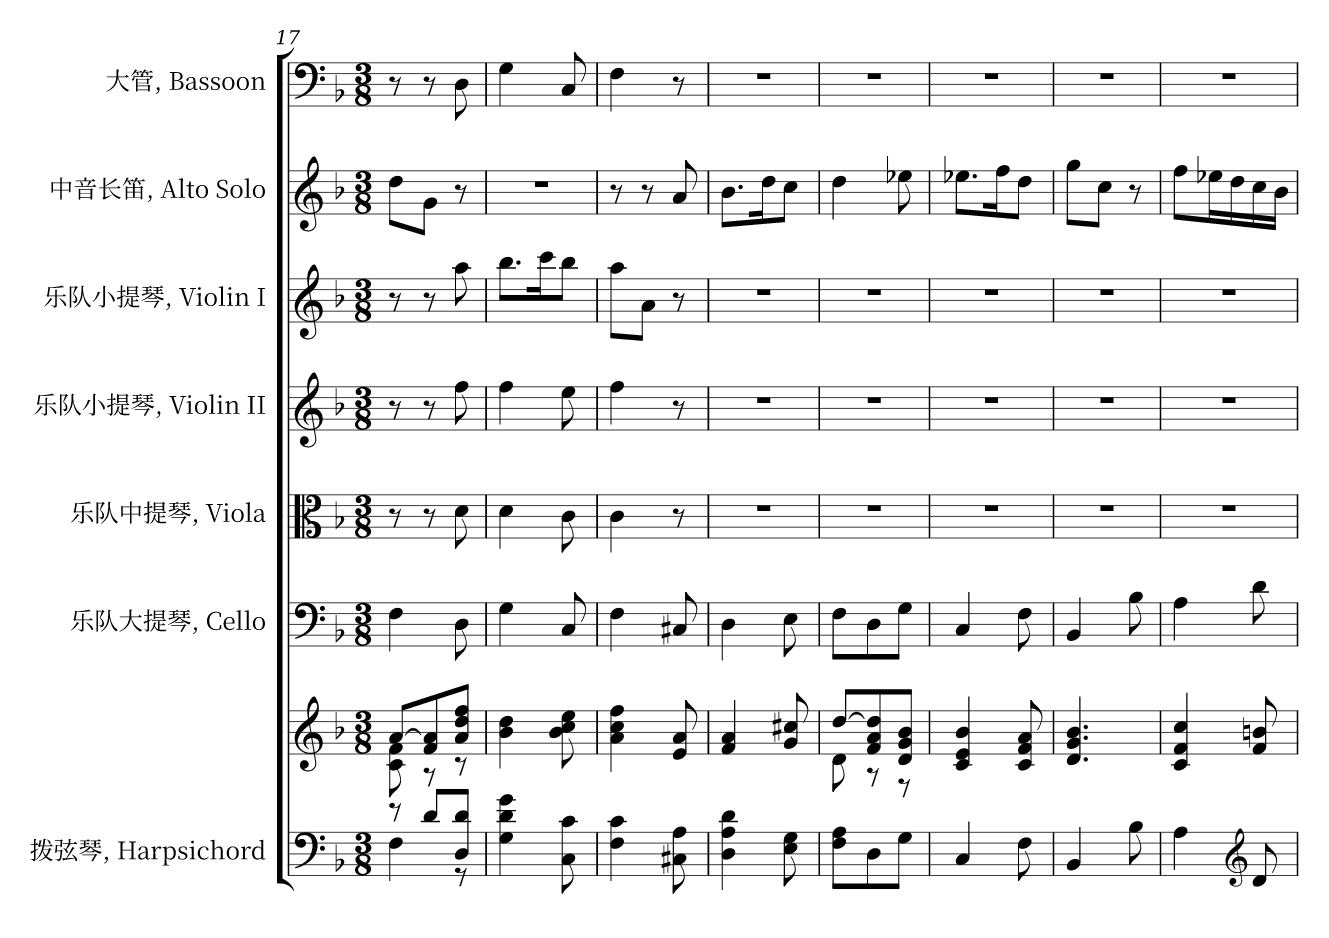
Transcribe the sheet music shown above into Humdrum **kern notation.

**kern	**kern	**kern	**kern	**kern	**kern	**kern	**kern
*part7	*part7	*part6	*part5	*part4	*part3	*part2	*part1
*staff8	*staff7	*staff6	*staff5	*staff4	*staff3	*staff2	*staff1
*I"拨弦琴, Harpsichord	*	*I"乐队大提琴, Cello	*I"乐队中提琴, Viola	*I"乐队小提琴, Violin II	*I"乐队小提琴, Violin I	*I"中音长笛, Alto Solo	*I"大管, Bassoon
*I'Hch.	*	*	*	*	*	*	*I'Bsn.
*clefF4	*clefG2	*clefF4	*clefC3	*clefG2	*clefG2	*clefG2	*clefF4
*	*	*	*	*	*	*ITrd3c5	*
*k[b-]	*k[b-]	*k[b-]	*k[b-]	*k[b-]	*k[b-]	*k[]	*k[b-]
*M3/8	*M3/8	*M3/8	*M3/8	*M3/8	*M3/8	*M3/8	*M3/8
=17	=17	=17	=17	=17	=17	=17	=17
*^	*^	*	*	*	*	*	*
8r	4F\	[8a/L	8c\ 8f\	4F\	8r	8r	8r	8a\L	8r
8d/L	.	8f/ 8a/]	8r	.	8r	8r	8r	8d\J	8r
8D/ 8d/J	8r	8a/ 8dd/ 8ff/J	8r	8D\	8d\	8ff\	8aa\	8r	8D\
*v	*v	*	*	*	*	*	*	*	*
*	*v	*v	*	*	*	*	*	*
=18	=18	=18	=18	=18	=18	=18	=18
4G\ 4d\ 4g\	4b-\ 4dd\	4G\	4d\	4ff\	8.bb-\L	4.r	4G\
.	.	.	.	.	16ccc\K	.	.
8C\ 8c\	8b-\ 8cc\ 8ee\	8C/	8c\	8ee\	8bb-\J	.	8C/
=19	=19	=19	=19	=19	=19	=19	=19
4F\ 4c\	4a\ 4cc\ 4ff\	4F\	4c\	4ff\	8aa\L	8r	4F\
.	.	.	.	.	8a\J	8r	.
8C#X\ 8A\	8e/ 8a/	8C#X/	8r	8r	8r	8e/	8r
=20	=20	=20	=20	=20	=20	=20	=20
4D\ 4A\ 4d\	4f/ 4a/	4D\	4.r	4.r	4.r	8.f\L	4.r
.	.	.	.	.	.	16a\K	.
8E\ 8G\	8g/ 8cc#X/	8E\	.	.	.	8g\J	.
!!LO:PB:g=z
=21	=21	=21	=21	=21	=21	=21	=21
*	*^	*	*	*	*	*	*
8F\ 8A\L	[8dd/L	8d\	8F\L	4.r	4.r	4.r	4a\	4.r
8D\	8f/ 8a/ 8dd/]	8r	8D\	.	.	.	.	.
8G\J	8d/ 8g/ 8b-/J	8r	8G\J	.	.	.	8b-X\	.
*	*v	*v	*	*	*	*	*	*
=22	=22	=22	=22	=22	=22	=22	=22
4C/	4c/ 4e/ 4b-/	4C/	4.r	4.r	4.r	8.b-X\L	4.r
.	.	.	.	.	.	16cc\K	.
8F\	8c/ 8f/ 8a/	8F\	.	.	.	8a\J	.
=23	=23	=23	=23	=23	=23	=23	=23
4BB-/	4.d/ 4.g/ 4.b-/	4BB-/	4.r	4.r	4.r	8dd\L	4.r
.	.	.	.	.	.	8g\J	.
8B-\	.	8B-\	.	.	.	8r	.
=24	=24	=24	=24	=24	=24	=24	=24
4A\	4c/ 4f/ 4cc/	4A\	4.r	4.r	4.r	8cc\L	4.r
.	.	.	.	.	.	16b-X\L	.
.	.	.	.	.	.	16a\	.
*clefG2	*	*	*	*	*	*	*
8d/	8f/ 8bn/	8d\	.	.	.	16g\	.
.	.	.	.	.	.	16f\JJ	.
=	=	=	=	=	=	=	=
*-	*-	*-	*-	*-	*-	*-	*-
